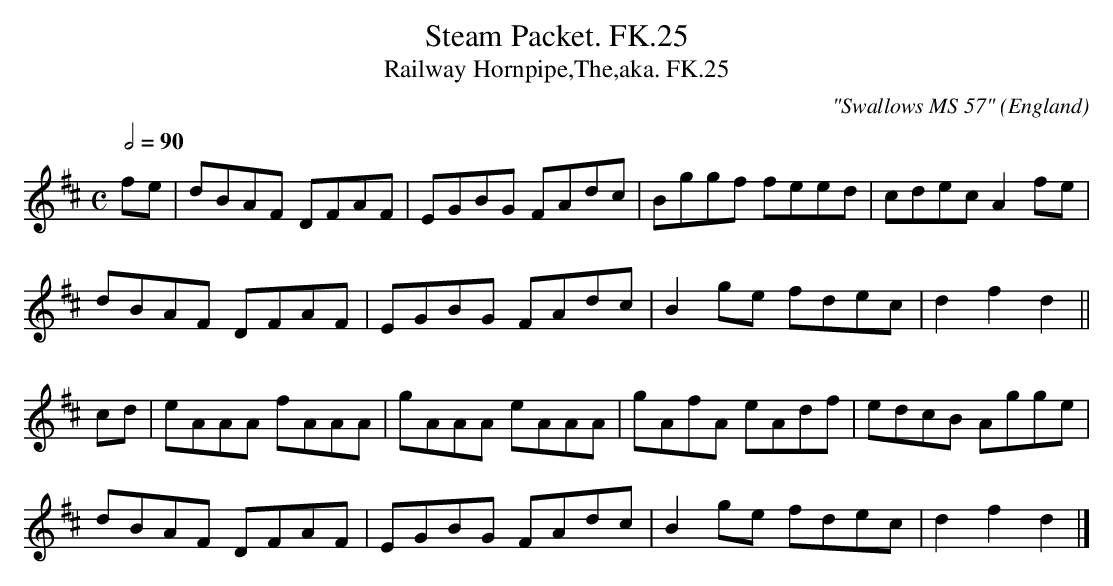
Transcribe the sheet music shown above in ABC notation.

X:1
T:Steam Packet. FK.25
T:Railway Hornpipe,The,aka. FK.25
C:"Swallows MS 57"
L:1/8
M:C
O:England
Q:1/2=90
K:D
fe |dBAF DFAF | EGBG FAdc | Bggf feed | cdec A2 fe |!
dBAF DFAF | EGBG FAdc |B2 ge fdec | d2f2d2||!
cd | eAAA fAAA | gAAA eAAA | gAfA eAdf | edcB Agge |!
dBAF DFAF | EGBG FAdc | B2 ge fdec | d2 f2 d2 |]
